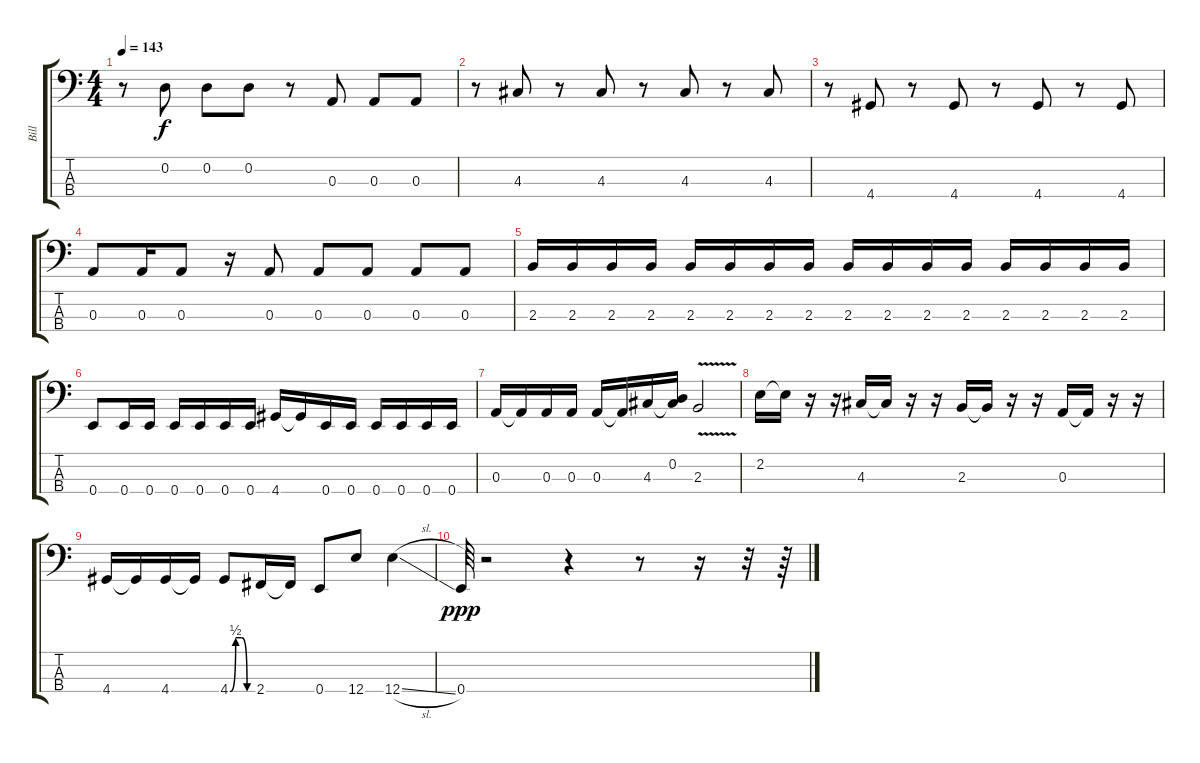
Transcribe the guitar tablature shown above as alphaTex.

\track ("Bill" "Bill") {instrument electricbassfinger}
\staff {score tabs}
\tuning (G2 D2 A1 E1) {hide}
\ts (4 4)
\tempo 143
\clef f4
\ks c
r.8{dy f} 0.2.8 0.2.8 0.2.8 r.8 0.3.8 0.3.8 0.3.8 |
r.8 4.3.8 r.8 4.3.8 r.8 4.3.8 r.8 4.3.8 |
r.8 4.4.8 r.8 4.4.8 r.8 4.4.8 r.8 4.4.8 |
0.3.8 0.3.16 0.3.8 r.16 0.3.8 0.3.8 0.3.8 0.3.8 0.3.8 |
2.3.16 2.3.16 2.3.16 2.3.16 2.3.16 2.3.16 2.3.16 2.3.16 2.3.16 2.3.16 2.3.16 2.3.16 2.3.16 2.3.16 2.3.16 2.3.16 |
0.4.8 0.4.16 0.4.16 0.4.16 0.4.16 0.4.16 0.4.16 4.4.16 4.4{t}.16 0.4.16 0.4.16 0.4.16 0.4.16 0.4.16 0.4.16 |
0.3.16 0.3{t}.16 0.3.16 0.3.16 0.3.16 0.3{t}.16 4.3.16 (0.2 4.3{t}).16 2.3{v}.2 |
2.2.16 2.2{t}.16 r.16 r.16 4.3.16 4.3{t}.16 r.16 r.16 2.3.16 2.3{t}.16 r.16 r.16 0.3.16 0.3{t}.16 r.16 r.16 |
4.4.16 4.4{t}.16 4.4.16 4.4{t}.16 4.4{be (custom 0 0 15 2 30 2 45 0 60 0)}.8 2.4.16 2.4{t}.16 0.4.8 12.4.8 12.4{sl}.4 |
0.4.64{dy ppp} r.2 r.4 r.8 r.16 r.32 r.64
